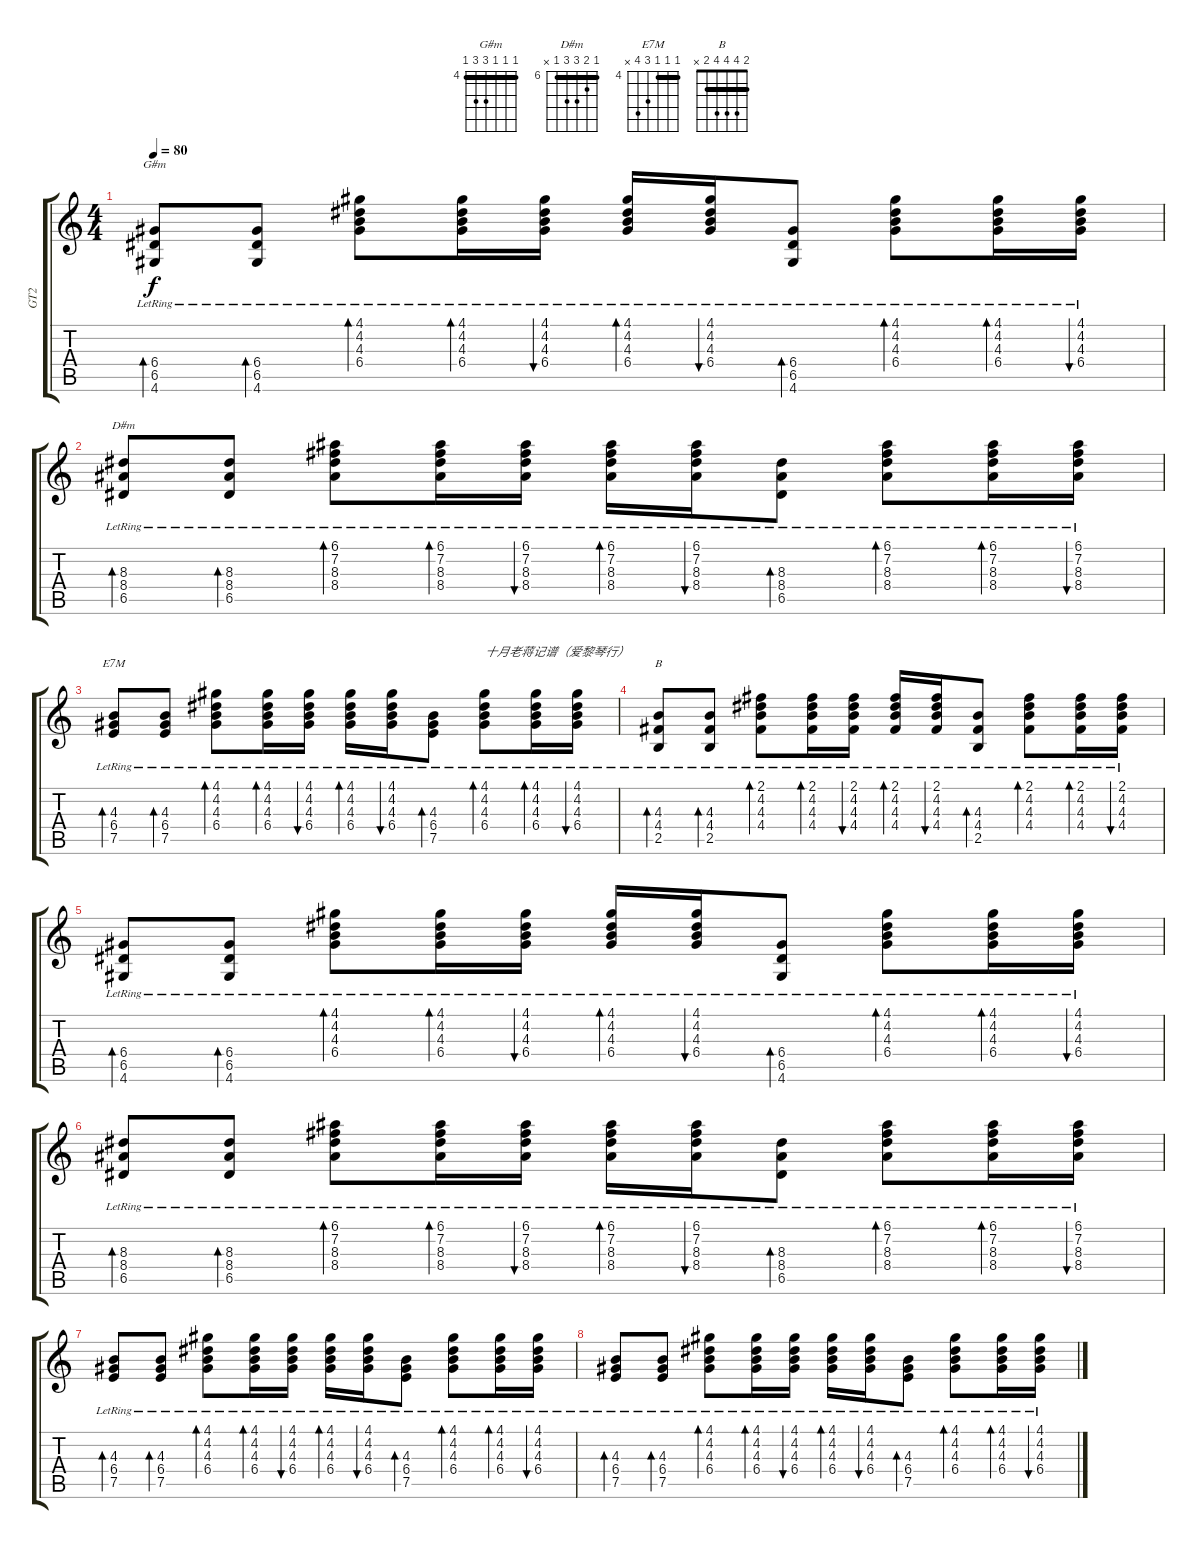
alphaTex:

\track ("GT2" "GT2") {instrument acousticguitarsteel}
\staff {score tabs}
\tuning (E4 B3 G3 D3 A2 E2) {hide}
\chord ("G#m" 4 4 4 6 6 4) {firstfret 4 barre 4}
\chord ("D#m" 6 7 8 8 6 x) {firstfret 6 barre 6}
\chord ("E7M" 4 4 4 6 7 x) {firstfret 4 barre 4}
\chord ("B" 2 4 4 4 2 x) {barre 2}
\ts (4 4)
\tempo 80
\clef g2
\ks c
(6.4{lr} 6.5{lr} 4.6{lr}).8{bd 30 ch "G#m" dy f} (6.4{lr} 6.5{lr} 4.6{lr}).8{bd 30} (4.1{lr} 4.2{lr} 4.3{lr} 6.4{lr}).8{bd 30} (4.1{lr} 4.2{lr} 4.3{lr} 6.4{lr}).16{bd 30} (4.1{lr} 4.2{lr} 4.3{lr} 6.4{lr}).16{bu 30} (4.1{lr} 4.2{lr} 4.3{lr} 6.4{lr}).16{bd 30} (4.1{lr} 4.2{lr} 4.3{lr} 6.4{lr}).16{bu 30} (6.4{lr} 6.5{lr} 4.6{lr}).8{bd 30} (4.1{lr} 4.2{lr} 4.3{lr} 6.4{lr}).8{bd 30} (4.1{lr} 4.2{lr} 4.3{lr} 6.4{lr}).16{bd 30} (4.1{lr} 4.2{lr} 4.3{lr} 6.4{lr}).16{bu 30} |
(8.3{lr} 8.4{lr} 6.5{lr}).8{bd 30 ch "D#m"} (8.3{lr} 8.4{lr} 6.5{lr}).8{bd 30} (6.1{lr} 7.2{lr} 8.3{lr} 8.4{lr}).8{bd 30} (6.1{lr} 7.2{lr} 8.3{lr} 8.4{lr}).16{bd 30} (6.1{lr} 7.2{lr} 8.3{lr} 8.4{lr}).16{bu 30} (6.1{lr} 7.2{lr} 8.3{lr} 8.4{lr}).16{bd 30} (6.1{lr} 7.2{lr} 8.3{lr} 8.4{lr}).16{bu 30} (8.3{lr} 8.4{lr} 6.5{lr}).8{bd 30} (6.1{lr} 7.2{lr} 8.3{lr} 8.4{lr}).8{bd 30} (6.1{lr} 7.2{lr} 8.3{lr} 8.4{lr}).16{bd 30} (6.1{lr} 7.2{lr} 8.3{lr} 8.4{lr}).16{bu 30} |
(4.3{lr} 6.4{lr} 7.5{lr}).8{bd 30 ch "E7M"} (4.3{lr} 6.4{lr} 7.5{lr}).8{bd 30} (4.1{lr} 4.2{lr} 4.3{lr} 6.4{lr}).8{bd 30} (4.1{lr} 4.2{lr} 4.3{lr} 6.4{lr}).16{bd 30} (4.1{lr} 4.2{lr} 4.3{lr} 6.4{lr}).16{bu 30} (4.1{lr} 4.2{lr} 4.3{lr} 6.4{lr}).16{bd 30} (4.1{lr} 4.2{lr} 4.3{lr} 6.4{lr}).16{bu 30} (4.3{lr} 6.4{lr} 7.5{lr}).8{bd 30} (4.1{lr} 4.2{lr} 4.3{lr} 6.4{lr}).8{bd 30 txt "十月老蒋记谱（爱黎琴行）"} (4.1{lr} 4.2{lr} 4.3{lr} 6.4{lr}).16{bd 30} (4.1{lr} 4.2{lr} 4.3{lr} 6.4{lr}).16{bu 30} |
(4.3{lr} 4.4{lr} 2.5{lr}).8{bd 30 ch "B"} (4.3{lr} 4.4{lr} 2.5{lr}).8{bd 30} (2.1{lr} 4.2{lr} 4.3{lr} 4.4{lr}).8{bd 30} (2.1{lr} 4.2{lr} 4.3{lr} 4.4{lr}).16{bd 30} (2.1{lr} 4.2{lr} 4.3{lr} 4.4{lr}).16{bu 30} (2.1{lr} 4.2{lr} 4.3{lr} 4.4{lr}).16{bd 30} (2.1{lr} 4.2{lr} 4.3{lr} 4.4{lr}).16{bu 30} (4.3{lr} 4.4{lr} 2.5{lr}).8{bd 30} (2.1{lr} 4.2{lr} 4.3{lr} 4.4{lr}).8{bd 30} (2.1{lr} 4.2{lr} 4.3{lr} 4.4{lr}).16{bd 30} (2.1{lr} 4.2{lr} 4.3{lr} 4.4{lr}).16{bu 30} |
(6.4{lr} 6.5{lr} 4.6{lr}).8{bd 30} (6.4{lr} 6.5{lr} 4.6{lr}).8{bd 30} (4.1{lr} 4.2{lr} 4.3{lr} 6.4{lr}).8{bd 30} (4.1{lr} 4.2{lr} 4.3{lr} 6.4{lr}).16{bd 30} (4.1{lr} 4.2{lr} 4.3{lr} 6.4{lr}).16{bu 30} (4.1{lr} 4.2{lr} 4.3{lr} 6.4{lr}).16{bd 30} (4.1{lr} 4.2{lr} 4.3{lr} 6.4{lr}).16{bu 30} (6.4{lr} 6.5{lr} 4.6{lr}).8{bd 30} (4.1{lr} 4.2{lr} 4.3{lr} 6.4{lr}).8{bd 30} (4.1{lr} 4.2{lr} 4.3{lr} 6.4{lr}).16{bd 30} (4.1{lr} 4.2{lr} 4.3{lr} 6.4{lr}).16{bu 30} |
(8.3{lr} 8.4{lr} 6.5{lr}).8{bd 30} (8.3{lr} 8.4{lr} 6.5{lr}).8{bd 30} (6.1{lr} 7.2{lr} 8.3{lr} 8.4{lr}).8{bd 30} (6.1{lr} 7.2{lr} 8.3{lr} 8.4{lr}).16{bd 30} (6.1{lr} 7.2{lr} 8.3{lr} 8.4{lr}).16{bu 30} (6.1{lr} 7.2{lr} 8.3{lr} 8.4{lr}).16{bd 30} (6.1{lr} 7.2{lr} 8.3{lr} 8.4{lr}).16{bu 30} (8.3{lr} 8.4{lr} 6.5{lr}).8{bd 30} (6.1{lr} 7.2{lr} 8.3{lr} 8.4{lr}).8{bd 30} (6.1{lr} 7.2{lr} 8.3{lr} 8.4{lr}).16{bd 30} (6.1{lr} 7.2{lr} 8.3{lr} 8.4{lr}).16{bu 30} |
(4.3{lr} 6.4{lr} 7.5{lr}).8{bd 30} (4.3{lr} 6.4{lr} 7.5{lr}).8{bd 30} (4.1{lr} 4.2{lr} 4.3{lr} 6.4{lr}).8{bd 30} (4.1{lr} 4.2{lr} 4.3{lr} 6.4{lr}).16{bd 30} (4.1{lr} 4.2{lr} 4.3{lr} 6.4{lr}).16{bu 30} (4.1{lr} 4.2{lr} 4.3{lr} 6.4{lr}).16{bd 30} (4.1{lr} 4.2{lr} 4.3{lr} 6.4{lr}).16{bu 30} (4.3{lr} 6.4{lr} 7.5{lr}).8{bd 30} (4.1{lr} 4.2{lr} 4.3{lr} 6.4{lr}).8{bd 30} (4.1{lr} 4.2{lr} 4.3{lr} 6.4{lr}).16{bd 30} (4.1{lr} 4.2{lr} 4.3{lr} 6.4{lr}).16{bu 30} |
(4.3{lr} 6.4{lr} 7.5{lr}).8{bd 30} (4.3{lr} 6.4{lr} 7.5{lr}).8{bd 30} (4.1{lr} 4.2{lr} 4.3{lr} 6.4{lr}).8{bd 30} (4.1{lr} 4.2{lr} 4.3{lr} 6.4{lr}).16{bd 30} (4.1{lr} 4.2{lr} 4.3{lr} 6.4{lr}).16{bu 30} (4.1{lr} 4.2{lr} 4.3{lr} 6.4{lr}).16{bd 30} (4.1{lr} 4.2{lr} 4.3{lr} 6.4{lr}).16{bu 30} (4.3{lr} 6.4{lr} 7.5{lr}).8{bd 30} (4.1{lr} 4.2{lr} 4.3{lr} 6.4{lr}).8{bd 30} (4.1{lr} 4.2{lr} 4.3{lr} 6.4{lr}).16{bd 30} (4.1{lr} 4.2{lr} 4.3{lr} 6.4{lr}).16{bu 30}
